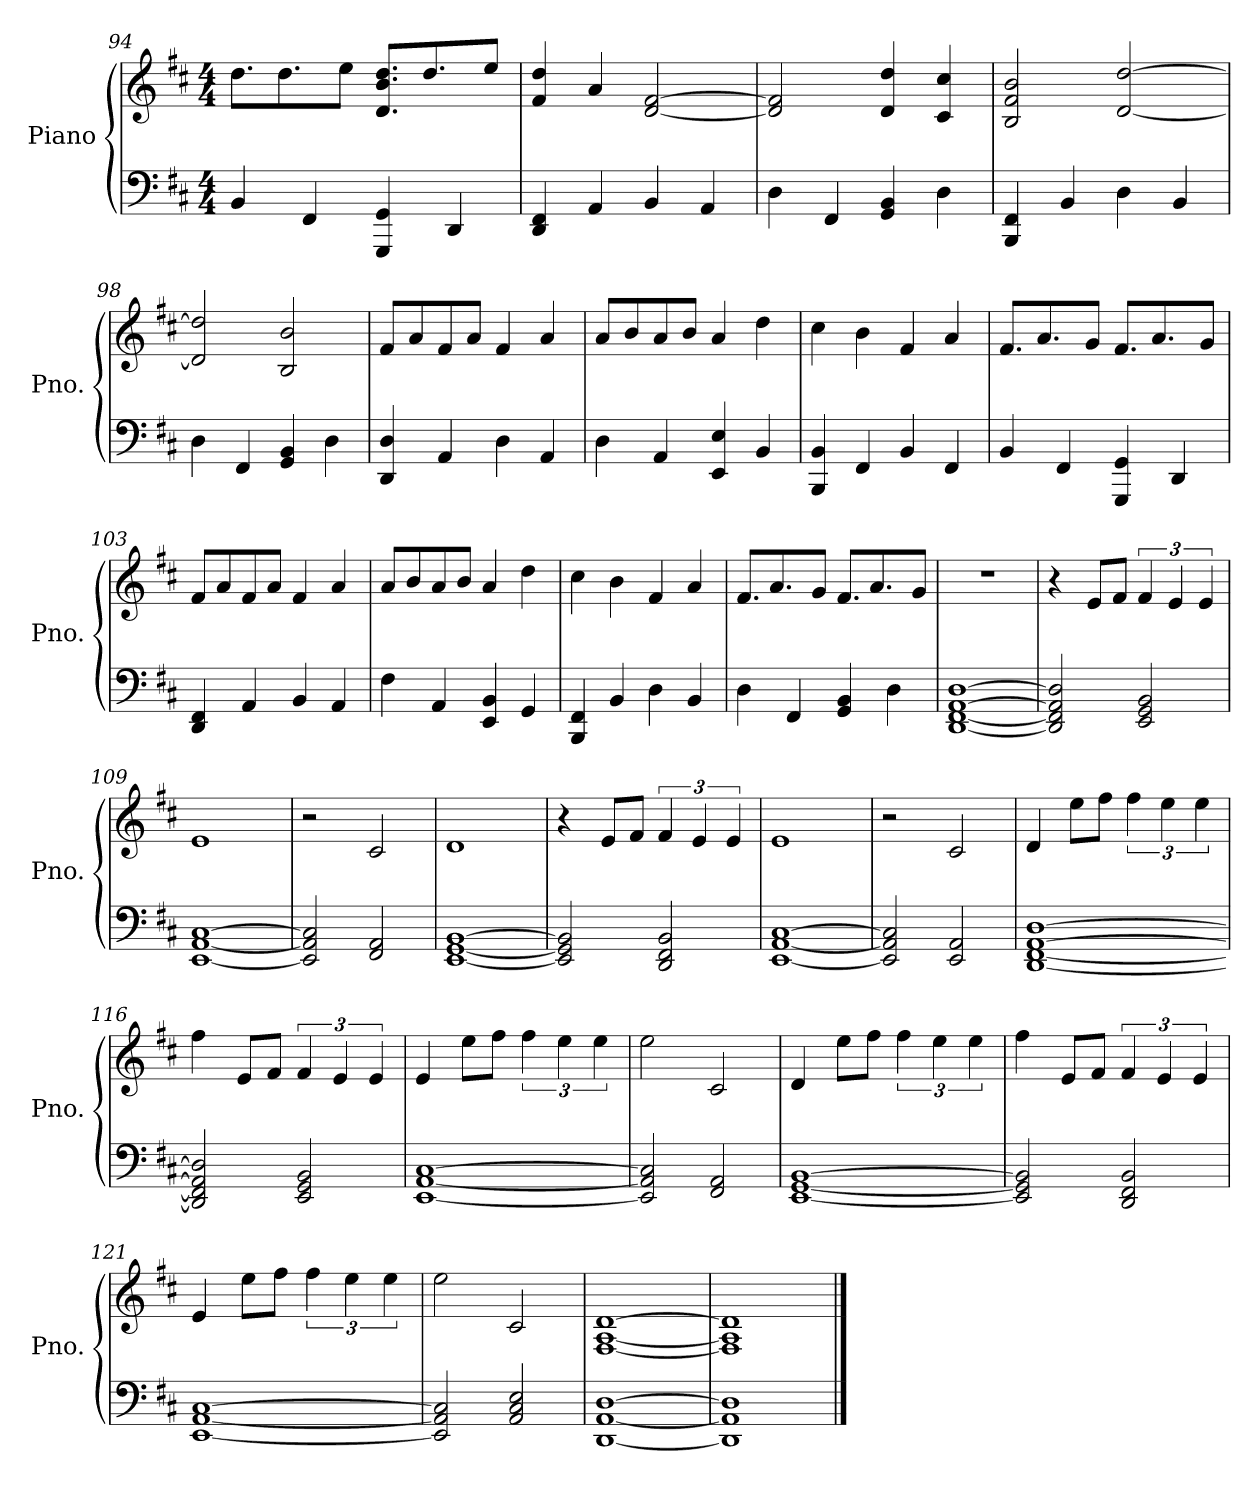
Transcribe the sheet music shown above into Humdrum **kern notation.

**kern	**kern
*part1	*part1
*staff2	*staff1
*I"Piano	*
*I'Pno.	*
*clefF4	*clefG2
*k[f#c#]	*k[f#c#]
*M4/4	*M4/4
=94	=94
4BB/	8.dd\L
.	8.dd\
4FF#/	.
.	8ee\J
4GGG/ 4GG/	8.d/ 8.b/ 8.dd/L
.	8.dd/
4DD/	.
.	8ee/J
=95	=95
4DD/ 4FF#/	4f#/ 4dd/
4AA/	4a/
4BB/	[2d/ [2f#/
4AA/	.
=96	=96
4D\	2d/] 2f#/]
4FF#/	.
4GG/ 4BB/	4d/ 4dd/
4D\	4c#/ 4cc#/
=97	=97
4BBB/ 4FF#/	2B/ 2f#/ 2b/
4BB/	.
4D\	[2d/ [2dd/
4BB/	.
=98	=98
4D\	2d/] 2dd/]
4FF#/	.
4GG/ 4BB/	2B/ 2b/
4D\	.
!!LO:PB:g=z
=99	=99
4DD/ 4D/	8f#/L
.	8a/
4AA/	8f#/
.	8a/J
4D\	4f#/
4AA/	4a/
=100	=100
4D\	8a/L
.	8b/
4AA/	8a/
.	8b/J
4EE/ 4E/	4a/
4BB/	4dd\
=101	=101
4BBB/ 4BB/	4cc#\
4FF#/	4b\
4BB/	4f#/
4FF#/	4a/
=102	=102
4BB/	8.f#/L
.	8.a/
4FF#/	.
.	8g/J
4GGG/ 4GG/	8.f#/L
.	8.a/
4DD/	.
.	8g/J
=103	=103
4DD/ 4FF#/	8f#/L
.	8a/
4AA/	8f#/
.	8a/J
4BB/	4f#/
4AA/	4a/
=104	=104
4F#\	8a/L
.	8b/
4AA/	8a/
.	8b/J
4EE/ 4BB/	4a/
4GG/	4dd\
!!LO:LB:g=z
=105	=105
4BBB/ 4FF#/	4cc#\
4BB/	4b\
4D\	4f#/
4BB/	4a/
=106	=106
4D\	8.f#/L
.	8.a/
4FF#/	.
.	8g/J
4GG/ 4BB/	8.f#/L
.	8.a/
4D\	.
.	8g/J
=107	=107
[1DD [1FF# [1AA [1D	1r
=108	=108
2DD/] 2FF#/] 2AA/] 2D/]	4r
.	8e/L
.	8f#/J
2EE/ 2GG/ 2BB/	6f#/
.	6e/
.	6e/
=109	=109
[1EE [1AA [1C#	1e
=110	=110
2EE/] 2AA/] 2C#/]	2r
2FF#/ 2AA/	2c#/
=111	=111
[1EE [1GG [1BB	1d
=112	=112
2EE/] 2GG/] 2BB/]	4r
.	8e/L
.	8f#/J
2DD/ 2FF#/ 2BB/	6f#/
.	6e/
.	6e/
=113	=113
[1EE [1AA [1C#	1e
=114	=114
2EE/] 2AA/] 2C#/]	2r
2EE/ 2AA/	2c#/
!!LO:LB:g=z
=115	=115
[1DD [1FF# [1AA [1D	4d/
.	8ee\L
.	8ff#\J
.	6ff#\
.	6ee\
.	6ee\
=116	=116
2DD/] 2FF#/] 2AA/] 2D/]	4ff#\
.	8e/L
.	8f#/J
2EE/ 2GG/ 2BB/	6f#/
.	6e/
.	6e/
=117	=117
[1EE [1AA [1C#	4e/
.	8ee\L
.	8ff#\J
.	6ff#\
.	6ee\
.	6ee\
=118	=118
2EE/] 2AA/] 2C#/]	2ee\
2FF#/ 2AA/	2c#/
=119	=119
[1EE [1GG [1BB	4d/
.	8ee\L
.	8ff#\J
.	6ff#\
.	6ee\
.	6ee\
=120	=120
2EE/] 2GG/] 2BB/]	4ff#\
.	8e/L
.	8f#/J
2DD/ 2FF#/ 2BB/	6f#/
.	6e/
.	6e/
=121	=121
[1EE [1AA [1C#	4e/
.	8ee\L
.	8ff#\J
.	6ff#\
.	6ee\
.	6ee\
!!LO:LB:g=z
=122	=122
2EE/] 2AA/] 2C#/]	2ee\
2AA/ 2C#/ 2E/	2c#/
=123	=123
[1DD [1AA [1D	[1F# [1A [1d
=124	=124
1DD] 1AA] 1D]	1F#] 1A] 1d]
==	==
*-	*-
